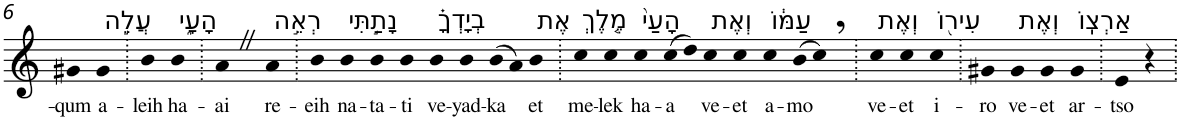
**kern	**text
*part1	*part1
*staff1	*staff1
*I"Piano	*
*I'Pno	*
!!LO:PB:g=z
*clefG2	*
*k[]	*
=6	=6
!	!LO:LY:b
4g#X	-qum
!LO:TX:a:t=עֲלֵ֣ה	!
!	!LO:LY:b
4g#	a-
=7.	=7.
!	!LO:LY:b
4b	-leih
!LO:TX:a:t=הָעָ֑י	!
!	!LO:LY:b
4b	ha-
=8.	=8.
!	!LO:LY:b
4aZ	-ai
!LO:TX:a:t=רְאֵ֣ה	!
!	!LO:LY:b
4a	re-
=9.	=9.
!	!LO:LY:b
4b	-eih
!LO:TX:a:t=נָתַ֣תִּי	!
!	!LO:LY:b
4b	na-
!	!LO:LY:b
4b	-ta-
!	!LO:LY:b
4b	-ti
!LO:TX:a:t=בְיָדְךָ֗	!
!	!LO:LY:b
4b	ve-
!	!LO:LY:b
4b	-yad-
!	!LO:LY:b
(>8b	-ka
8a)	.
!LO:TX:a:t=אֶת	!
!	!LO:LY:b
4b	et
=10.	=10.
!LO:TX:a:t=מֶ֤לֶךְ	!
!	!LO:LY:b
4cc	me-
!	!LO:LY:b
4cc	-lek
!LO:TX:a:t=הָעַי֙	!
!	!LO:LY:b
4cc	ha-
!	!LO:LY:b
(>8cc	-a
8dd)	.
!LO:TX:a:t=וְאֶת	!
!	!LO:LY:b
4cc	ve-
!	!LO:LY:b
4cc	-et
!LO:TX:a:t=עַמּ֔וֹ	!
!	!LO:LY:b
4cc	a-
!	!LO:LY:b
(>8b	-mo
8cc,)	.
=11.	=11.
!LO:TX:a:t=וְאֶת	!
!	!LO:LY:b
4cc	ve-
!	!LO:LY:b
4cc	-et
!LO:TX:a:t=עִיר֖וֹ	!
!	!LO:LY:b
4cc	i-
=12.	=12.
!	!LO:LY:b
4g#X	-ro
!LO:TX:a:t=וְאֶת	!
!	!LO:LY:b
4g#	ve-
!	!LO:LY:b
4g#	-et
!LO:TX:a:t=אַרְצֽוֹ	!
!	!LO:LY:b
4g#	ar-
=13.	=13.
!	!LO:LY:b
4e	-tso
4r	.
=.	=.
*-	*-
